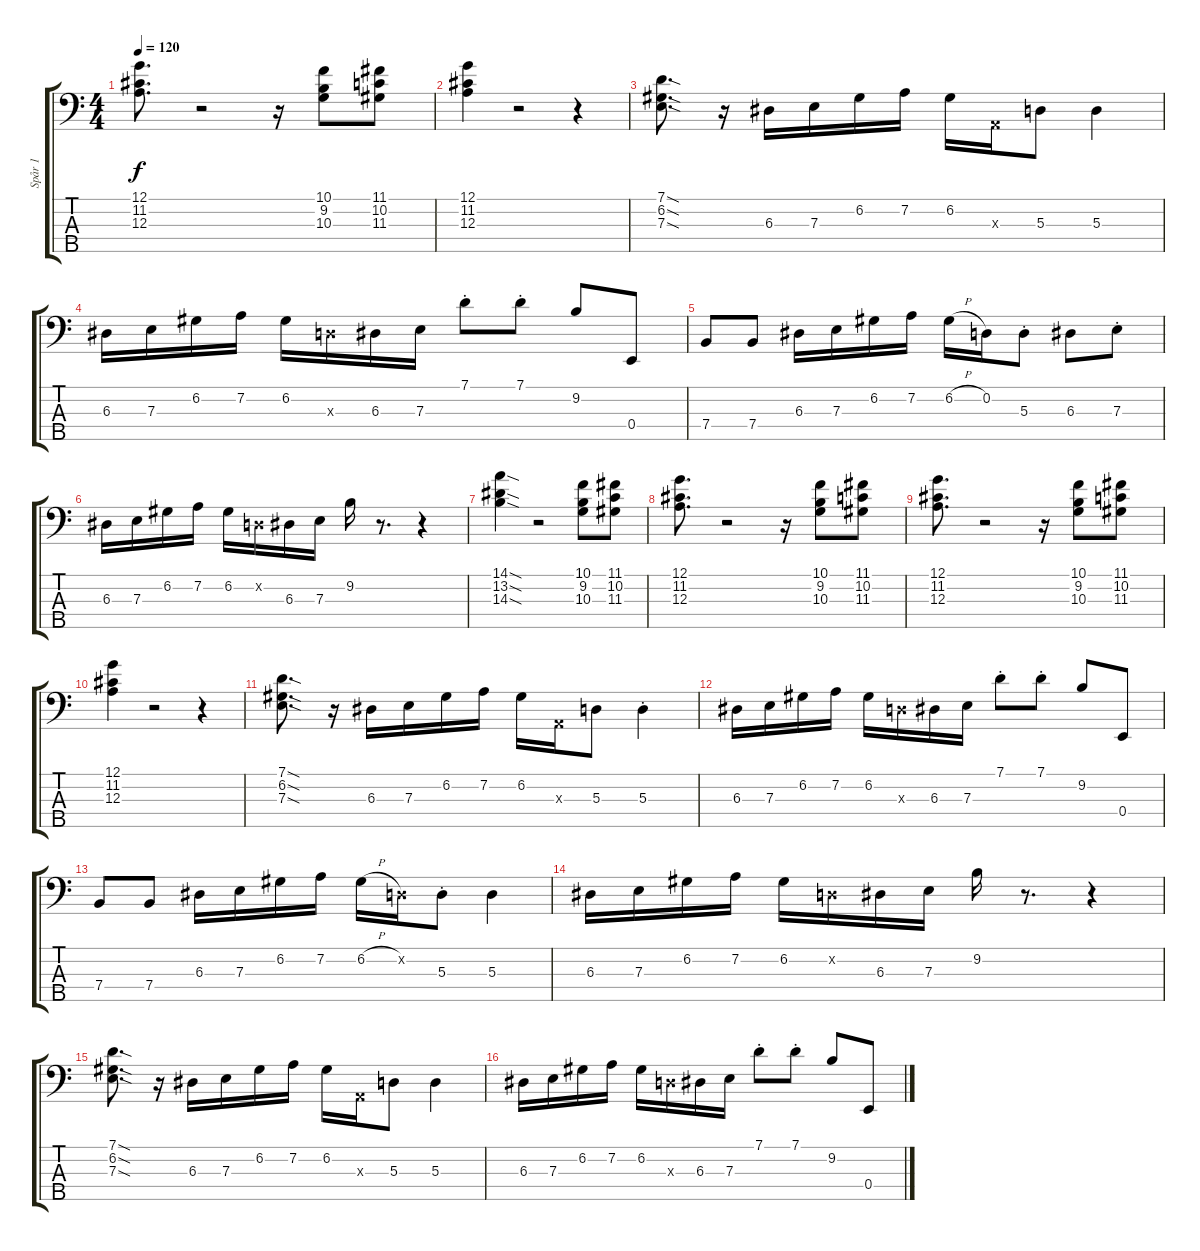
\track ("Spår 1" "Spår 1") {instrument electricbassfinger}
\staff {score tabs}
\tuning (G2 D2 A1 E1 B0) {hide}
\ts (4 4)
\tempo 120
\clef f4
\ks c
(12.1 11.2 12.3).8{d dy f} r.2 r.16 (10.1 9.2 10.3).8 (11.1 10.2 11.3).8 |
(12.1 11.2 12.3).4 r.2 r.4 |
(7.1{sod} 6.2{sod} 7.3{sod}).8{d} r.16 6.3.16 7.3.16 6.2.16 7.2.16 6.2.16 0.3{x}.16 5.3.8 5.3.4 |
6.3.16 7.3.16 6.2.16 7.2.16 6.2.16 5.3{x}.16 6.3.16 7.3.16 7.1{st}.8 7.1{st}.8 9.2.8 0.4.8 |
7.4.8 7.4.8 6.3.16 7.3.16 6.2.16 7.2.16 6.2{h}.16 0.2.16 5.3{st}.8 6.3.8 7.3{st}.8 |
6.3.16 7.3.16 6.2.16 7.2.16 6.2.16 0.2{x}.16 6.3.16 7.3.16 9.2.16 r.8{d} r.4 |
(14.1{sod} 13.2{sod} 14.3{sod}).4 r.2 (10.1 9.2 10.3).8 (11.1 10.2 11.3).8 |
(12.1 11.2 12.3).8{d} r.2 r.16 (10.1 9.2 10.3).8 (11.1 10.2 11.3).8 |
(12.1 11.2 12.3).8{d} r.2 r.16 (10.1 9.2 10.3).8 (11.1 10.2 11.3).8 |
(12.1 11.2 12.3).4 r.2 r.4 |
(7.1{sod} 6.2{sod} 7.3{sod}).8{d} r.16 6.3.16 7.3.16 6.2.16 7.2.16 6.2.16 0.3{x}.16 5.3.8 5.3{st}.4 |
6.3.16 7.3.16 6.2.16 7.2.16 6.2.16 5.3{x}.16 6.3.16 7.3.16 7.1{st}.8 7.1{st}.8 9.2.8 0.4.8 |
7.4.8 7.4.8 6.3.16 7.3.16 6.2.16 7.2.16 6.2{h}.16 0.2{x}.16 5.3{st}.8 5.3.4 |
6.3.16 7.3.16 6.2.16 7.2.16 6.2.16 0.2{x}.16 6.3.16 7.3.16 9.2.16 r.8{d} r.4 |
(7.1{sod} 6.2{sod} 7.3{sod}).8{d} r.16 6.3.16 7.3.16 6.2.16 7.2.16 6.2.16 0.3{x}.16 5.3.8 5.3.4 |
6.3.16 7.3.16 6.2.16 7.2.16 6.2.16 5.3{x}.16 6.3.16 7.3.16 7.1{st}.8 7.1{st}.8 9.2.8 0.4.8
